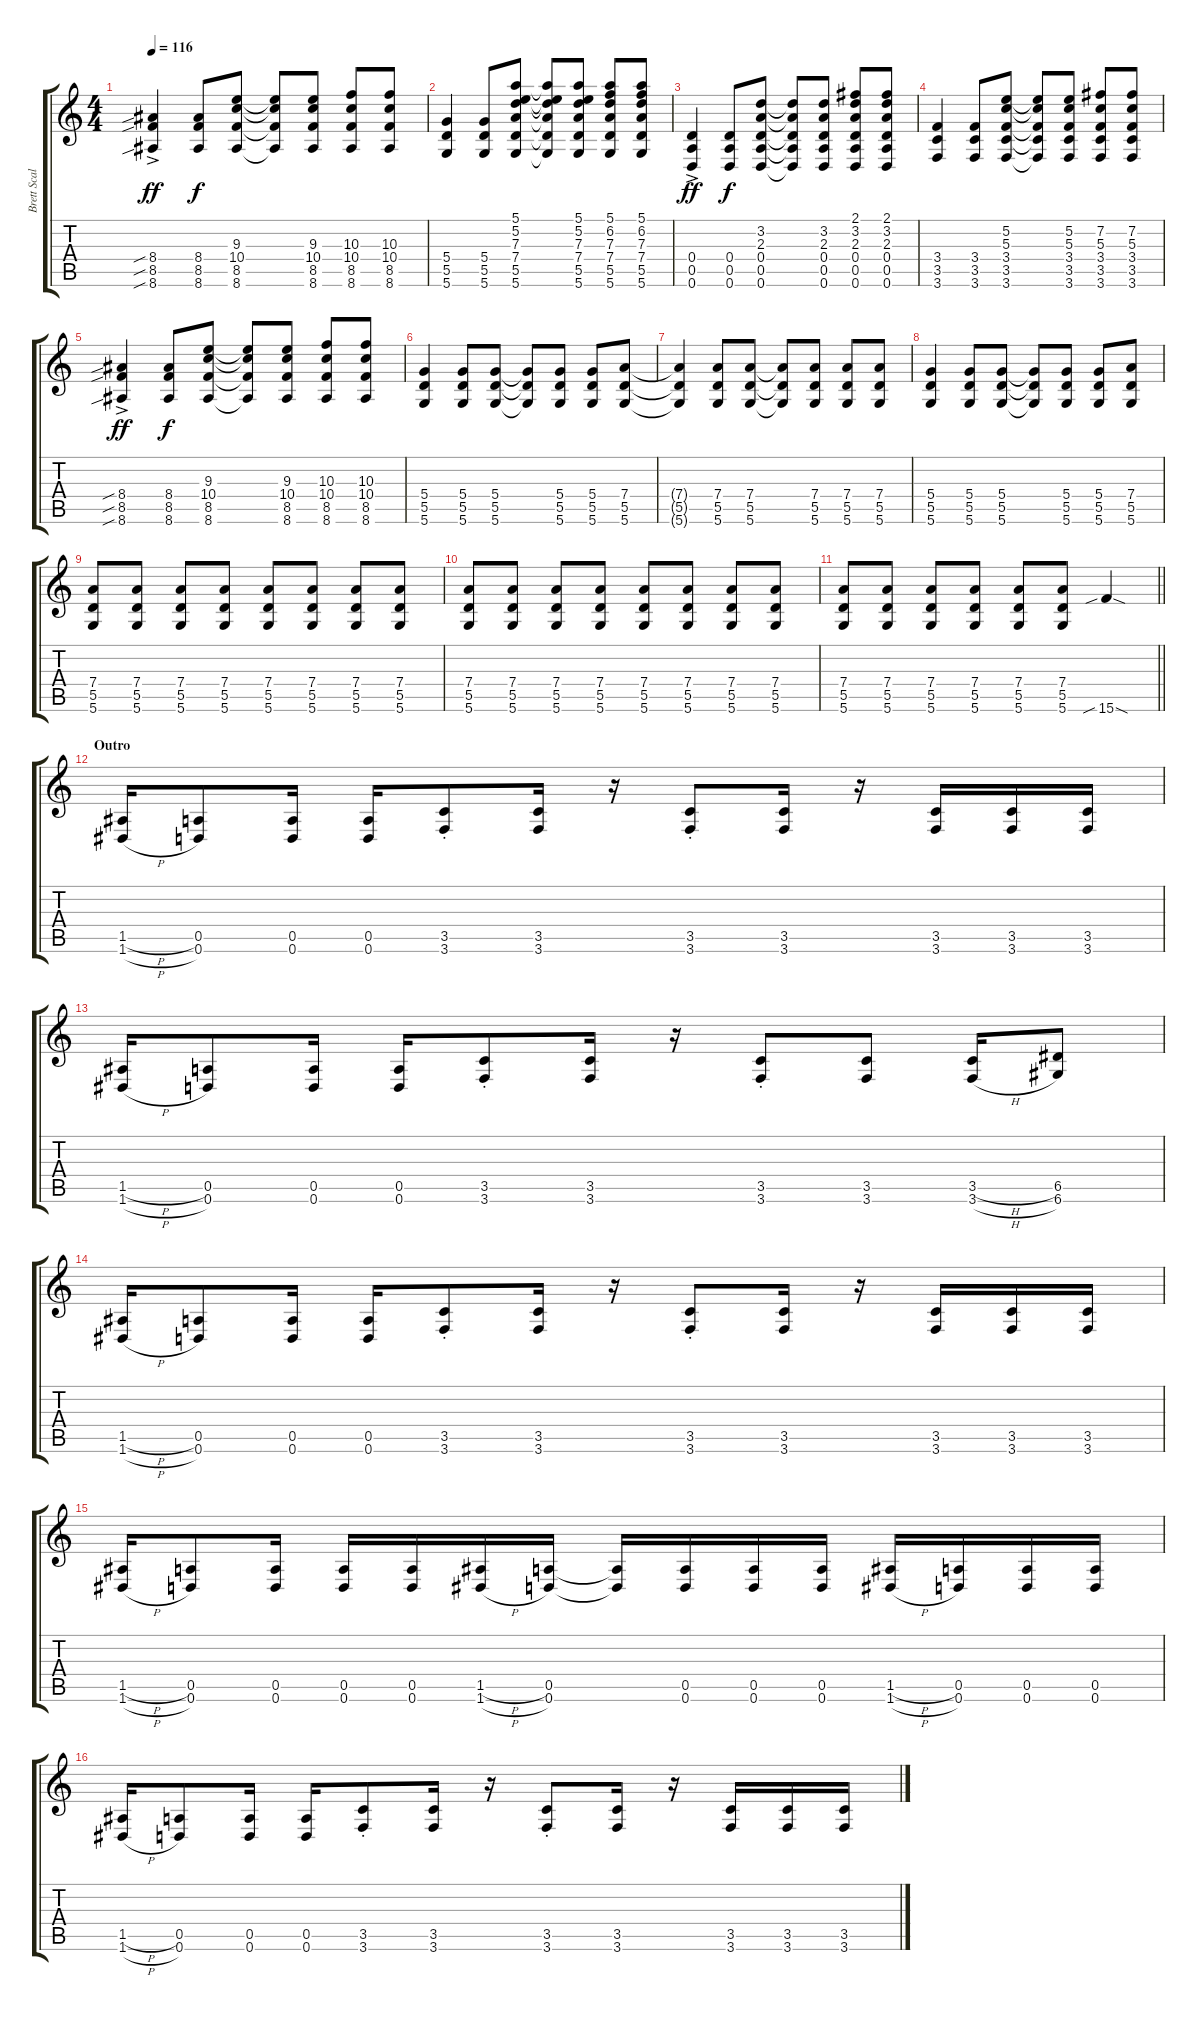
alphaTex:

\track ("Brett Scallions (Rhythm Guitar)" "Brett Scal") {instrument distortionguitar}
\staff {score tabs}
\tuning (E4 B3 G3 D3 A2 D2) {hide}
\ts (4 4)
\tempo 116
\clef g2
\ks c
(8.4{sib ac} 8.5{sib ac} 8.6{sib ac}).4{dy ff} (8.4 8.5 8.6).8{dy f} (9.3 10.4 8.5 8.6).8 (9.3{t} 10.4{t} 8.5{t} 8.6{t}).8 (9.3 10.4 8.5 8.6).8 (10.3 10.4 8.5 8.6).8 (10.3 10.4 8.5 8.6).8 |
(5.4 5.5 5.6).4 (5.4 5.5 5.6).8 (5.1 5.2 7.3 7.4 5.5 5.6).8 (5.1{t} 5.2{t} 7.3{t} 7.4{t} 5.5{t} 5.6{t}).8 (5.1 5.2 7.3 7.4 5.5 5.6).8 (5.1 6.2 7.3 7.4 5.5 5.6).8 (5.1 6.2 7.3 7.4 5.5 5.6).8 |
(0.4{ac} 0.5{ac} 0.6{ac}).4{dy ff} (0.4 0.5 0.6).8{dy f} (3.2 2.3 0.4 0.5 0.6).8 (3.2{t} 2.3{t} 0.4{t} 0.5{t} 0.6{t}).8 (3.2 2.3 0.4 0.5 0.6).8 (2.1 3.2 2.3 0.4 0.5 0.6).8 (2.1 3.2 2.3 0.4 0.5 0.6).8 |
(3.4 3.5 3.6).4 (3.4 3.5 3.6).8 (5.2 5.3 3.4 3.5 3.6).8 (5.2{t} 5.3{t} 3.4{t} 3.5{t} 3.6{t}).8 (5.2 5.3 3.4 3.5 3.6).8 (7.2 5.3 3.4 3.5 3.6).8 (7.2 5.3 3.4 3.5 3.6).8 |
(8.4{sib ac} 8.5{sib ac} 8.6{sib ac}).4{dy ff} (8.4 8.5 8.6).8{dy f} (9.3 10.4 8.5 8.6).8 (9.3{t} 10.4{t} 8.5{t} 8.6{t}).8 (9.3 10.4 8.5 8.6).8 (10.3 10.4 8.5 8.6).8 (10.3 10.4 8.5 8.6).8 |
(5.4 5.5 5.6).4 (5.4 5.5 5.6).8 (5.4 5.5 5.6).8 (5.4{t} 5.5{t} 5.6{t}).8 (5.4 5.5 5.6).8 (5.4 5.5 5.6).8 (7.4 5.5 5.6).8 |
(7.4{t} 5.5{t} 5.6{t}).4 (7.4 5.5 5.6).8 (7.4 5.5 5.6).8 (7.4{t} 5.5{t} 5.6{t}).8 (7.4 5.5 5.6).8 (7.4 5.5 5.6).8 (7.4 5.5 5.6).8 |
(5.4 5.5 5.6).4 (5.4 5.5 5.6).8 (5.4 5.5 5.6).8 (5.4{t} 5.5{t} 5.6{t}).8 (5.4 5.5 5.6).8 (5.4 5.5 5.6).8 (7.4 5.5 5.6).8 |
(7.4 5.5 5.6).8 (7.4 5.5 5.6).8 (7.4 5.5 5.6).8 (7.4 5.5 5.6).8 (7.4 5.5 5.6).8 (7.4 5.5 5.6).8 (7.4 5.5 5.6).8 (7.4 5.5 5.6).8 |
(7.4 5.5 5.6).8 (7.4 5.5 5.6).8 (7.4 5.5 5.6).8 (7.4 5.5 5.6).8 (7.4 5.5 5.6).8 (7.4 5.5 5.6).8 (7.4 5.5 5.6).8 (7.4 5.5 5.6).8 |
\barLineRight lightlight
(7.4 5.5 5.6).8 (7.4 5.5 5.6).8 (7.4 5.5 5.6).8 (7.4 5.5 5.6).8 (7.4 5.5 5.6).8 (7.4 5.5 5.6).8 15.6{sib sod}.4 |
\section ("" "Outro")
(1.5{h} 1.6{h}).16 (0.5 0.6).8 (0.5 0.6).16 (0.5 0.6).16 (3.5{st} 3.6{st}).8 (3.5 3.6).16 r.16 (3.5{st} 3.6{st}).8 (3.5 3.6).16 r.16 (3.5 3.6).16 (3.5 3.6).16 (3.5 3.6).16 |
(1.5{h} 1.6{h}).16 (0.5 0.6).8 (0.5 0.6).16 (0.5 0.6).16 (3.5{st} 3.6{st}).8 (3.5 3.6).16 r.16 (3.5{st} 3.6{st}).8 (3.5 3.6).8 (3.5{h} 3.6{h}).16 (6.5 6.6).8 |
(1.5{h} 1.6{h}).16 (0.5 0.6).8 (0.5 0.6).16 (0.5 0.6).16 (3.5{st} 3.6{st}).8 (3.5 3.6).16 r.16 (3.5{st} 3.6{st}).8 (3.5 3.6).16 r.16 (3.5 3.6).16 (3.5 3.6).16 (3.5 3.6).16 |
(1.5{h} 1.6{h}).16 (0.5 0.6).8 (0.5 0.6).16 (0.5 0.6).16 (0.5 0.6).16 (1.5{h} 1.6{h}).16 (0.5 0.6).16 (0.5{t} 0.6{t}).16 (0.5 0.6).16 (0.5 0.6).16 (0.5 0.6).16 (1.5{h} 1.6{h}).16 (0.5 0.6).16 (0.5 0.6).16 (0.5 0.6).16 |
(1.5{h} 1.6{h}).16 (0.5 0.6).8 (0.5 0.6).16 (0.5 0.6).16 (3.5{st} 3.6{st}).8 (3.5 3.6).16 r.16 (3.5{st} 3.6{st}).8 (3.5 3.6).16 r.16 (3.5 3.6).16 (3.5 3.6).16 (3.5 3.6).16
